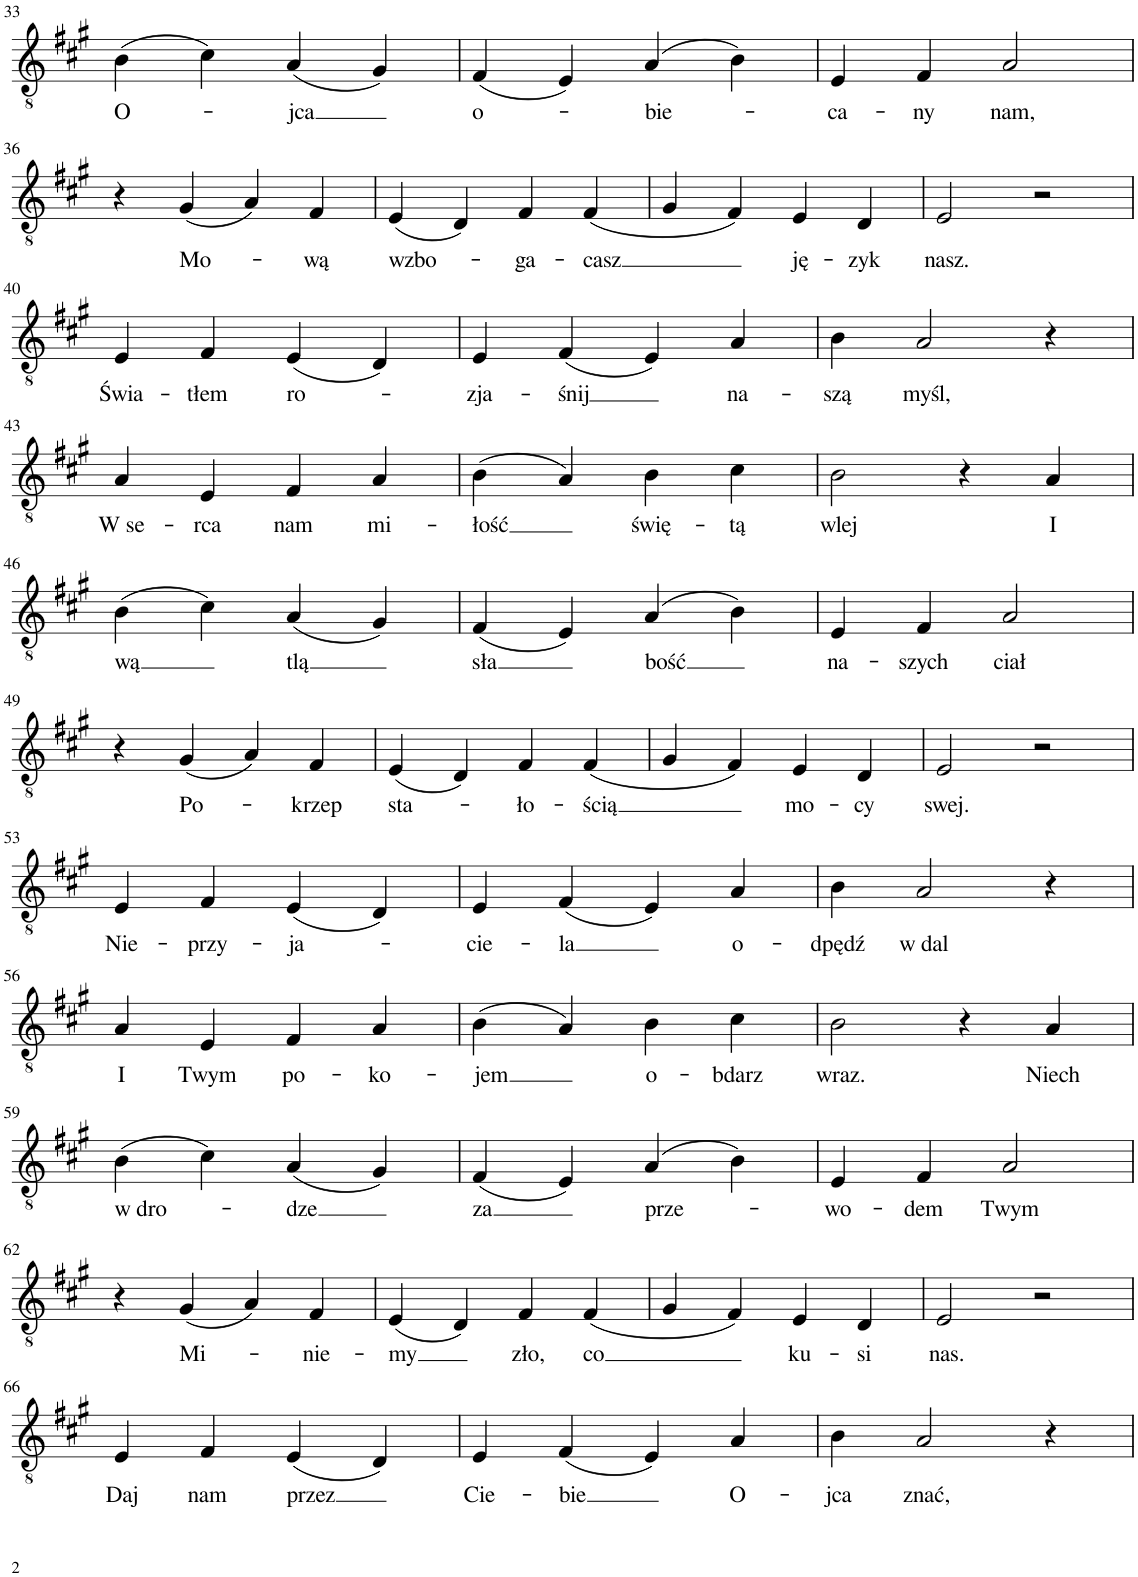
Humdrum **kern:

**kern	**text
*part1	*part1
*staff1	*staff1
*I"Voice, Staff-1	*
*I'Vo.	*
!!LO:PB:g=z
*clefGv2	*
*k[f#c#g#]	*
*M4/4	*
=33	=33
!	!LO:LY:b
(4B\	O-
4c#\)	.
!	!LO:LY:b
(4A/	-jca
4G#/)	.
=34	=34
!	!LO:LY:b
(4F#/	o-
4E/)	.
!	!LO:LY:b
(4A/	-bie-
4B\)	.
=35	=35
!	!LO:LY:b
4E/	-ca-
!	!LO:LY:b
4F#/	-ny
!	!LO:LY:b
2A/	nam,
!!LO:LB:g=z
=36	=36
4r	.
!	!LO:LY:b
(4G#/	Mo-
4A/)	.
!	!LO:LY:b
4F#/	-wą
=37	=37
!	!LO:LY:b
(4E/	wzbo-
4D/)	.
!	!LO:LY:b
4F#/	-ga-
!	!LO:LY:b
(4F#/	-casz
=38	=38
4G#/	.
4F#/)	.
!	!LO:LY:b
4E/	ję-
!	!LO:LY:b
4D/	-zyk
=39	=39
!	!LO:LY:b
2E/	nasz.
2r	.
!!LO:LB:g=z
=40	=40
!	!LO:LY:b
4E/	Świa-
!	!LO:LY:b
4F#/	-tłem
!	!LO:LY:b
(4E/	ro-
4D/)	.
=41	=41
!	!LO:LY:b
4E/	-zja-
!	!LO:LY:b
(4F#/	-śnij
4E/)	.
!	!LO:LY:b
4A/	na-
=42	=42
!	!LO:LY:b
4B\	-szą
!	!LO:LY:b
2A/	myśl,
4r	.
!!LO:LB:g=z
=43	=43
!	!LO:LY:b
4A/	W se-
!	!LO:LY:b
4E/	-rca
!	!LO:LY:b
4F#/	nam
!	!LO:LY:b
4A/	mi-
=44	=44
!	!LO:LY:b
(4B\	-łość
4A/)	.
!	!LO:LY:b
4B\	świę-
!	!LO:LY:b
4c#\	-tą
=45	=45
!	!LO:LY:b
2B\	wlej
4r	.
!	!LO:LY:b
4A/	I
!!LO:LB:g=z
=46	=46
!	!LO:LY:b
(4B\	wą
4c#\)	.
!	!LO:LY:b
(4A/	tlą
4G#/)	.
=47	=47
!	!LO:LY:b
(4F#/	sła
4E/)	.
!	!LO:LY:b
(4A/	bość
4B\)	.
=48	=48
!	!LO:LY:b
4E/	na-
!	!LO:LY:b
4F#/	-szych
!	!LO:LY:b
2A/	ciał
!!LO:LB:g=z
=49	=49
4r	.
!	!LO:LY:b
(4G#/	Po-
4A/)	.
!	!LO:LY:b
4F#/	-krzep
=50	=50
!	!LO:LY:b
(4E/	sta-
4D/)	.
!	!LO:LY:b
4F#/	-ło-
!	!LO:LY:b
(4F#/	-ścią
=51	=51
4G#/	.
4F#/)	.
!	!LO:LY:b
4E/	mo-
!	!LO:LY:b
4D/	-cy
=52	=52
!	!LO:LY:b
2E/	swej.
2r	.
!!LO:LB:g=z
=53	=53
!	!LO:LY:b
4E/	Nie-
!	!LO:LY:b
4F#/	-przy-
!	!LO:LY:b
(4E/	-ja-
4D/)	.
=54	=54
!	!LO:LY:b
4E/	-cie-
!	!LO:LY:b
(4F#/	-la
4E/)	.
!	!LO:LY:b
4A/	o-
=55	=55
!	!LO:LY:b
4B\	-dpędź
!	!LO:LY:b
2A/	w dal
4r	.
!!LO:LB:g=z
=56	=56
!	!LO:LY:b
4A/	I
!	!LO:LY:b
4E/	Twym
!	!LO:LY:b
4F#/	po-
!	!LO:LY:b
4A/	-ko-
=57	=57
!	!LO:LY:b
(4B\	-jem
4A/)	.
!	!LO:LY:b
4B\	o-
!	!LO:LY:b
4c#\	-bdarz
=58	=58
!	!LO:LY:b
2B\	wraz.
4r	.
!	!LO:LY:b
4A/	Niech
!!LO:LB:g=z
=59	=59
!	!LO:LY:b
(4B\	w dro-
4c#\)	.
!	!LO:LY:b
(4A/	-dze
4G#/)	.
=60	=60
!	!LO:LY:b
(4F#/	za
4E/)	.
!	!LO:LY:b
(4A/	prze-
4B\)	.
=61	=61
!	!LO:LY:b
4E/	-wo-
!	!LO:LY:b
4F#/	-dem
!	!LO:LY:b
2A/	Twym
!!LO:LB:g=z
=62	=62
4r	.
!	!LO:LY:b
(4G#/	Mi-
4A/)	.
!	!LO:LY:b
4F#/	-nie-
=63	=63
!	!LO:LY:b
(4E/	-my
4D/)	.
!	!LO:LY:b
4F#/	zło,
!	!LO:LY:b
(4F#/	co
=64	=64
4G#/	.
4F#/)	.
!	!LO:LY:b
4E/	ku-
!	!LO:LY:b
4D/	-si
=65	=65
!	!LO:LY:b
2E/	nas.
2r	.
!!LO:LB:g=z
=66	=66
!	!LO:LY:b
4E/	Daj
!	!LO:LY:b
4F#/	nam
!	!LO:LY:b
(4E/	przez
4D/)	.
=67	=67
!	!LO:LY:b
4E/	Cie-
!	!LO:LY:b
(4F#/	-bie
4E/)	.
!	!LO:LY:b
4A/	O-
=68	=68
!	!LO:LY:b
4B\	-jca
!	!LO:LY:b
2A/	znać,
4r	.
=	=
*-	*-
